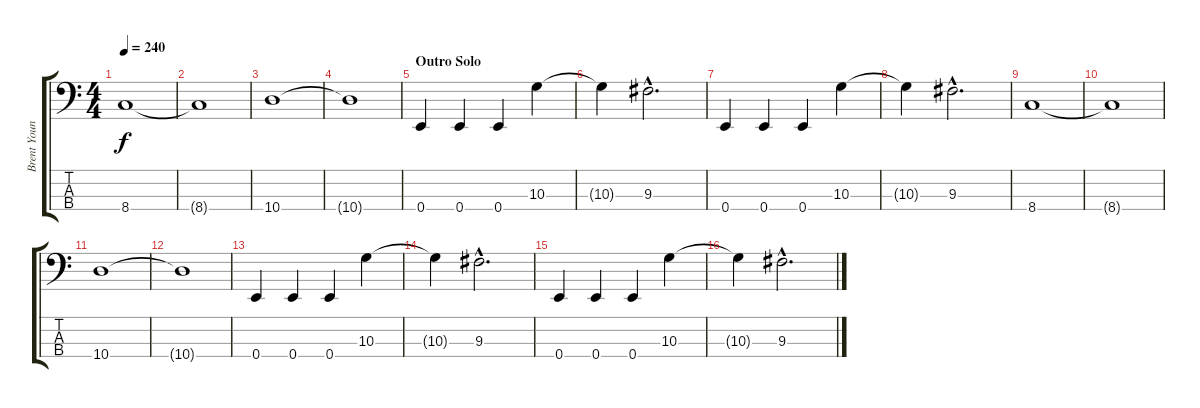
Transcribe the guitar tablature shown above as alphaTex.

\track ("Brent Young (Bass)" "Brent Youn") {instrument electricbasspick}
\staff {score tabs}
\tuning (G2 D2 A1 E1) {hide}
\ts (4 4)
\tempo 240
\clef f4
\ks c
8.4.1{dy f} |
8.4{t}.1 |
10.4.1 |
10.4{t}.1 |
\section ("" "Outro Solo")
0.4.4 0.4.4 0.4.4 10.3.4 |
10.3{t}.4 9.3{hac}.2{d} |
0.4.4 0.4.4 0.4.4 10.3.4 |
10.3{t}.4 9.3{hac}.2{d} |
8.4.1 |
8.4{t}.1 |
10.4.1 |
10.4{t}.1 |
0.4.4 0.4.4 0.4.4 10.3.4 |
10.3{t}.4 9.3{hac}.2{d} |
0.4.4 0.4.4 0.4.4 10.3.4 |
10.3{t}.4 9.3{hac}.2{d}
